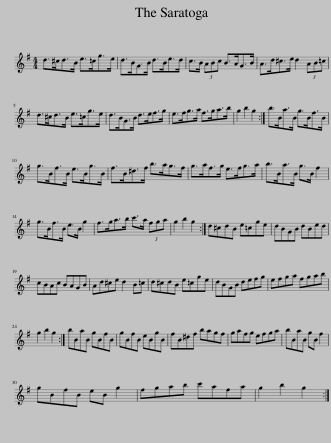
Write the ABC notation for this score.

X:1
L:1/8
M:4/4
I:linebreak $
K:G
V:1 treble
V:1
 d>^cd>B e>=cg>e | d>BG>B d>Be>d | c>B (3ABc B>AG>B | A>d^c>e d2 (3AB=c |$ d>^cd>B e>=cg>e | %5
 d>BG>B d>ef>g | e>fg>a f>ga>b | g2 b2 g2 :| b>Ba>B g>Bf>B |$ g>Bf>B e>Bg>B | %10
 f>B^d>f b>ag>f | g>af>g e>fg>a | b>Ba>B g>B f2 |$ g>Bf>B e>B g2 | f>ga>b c'>a (3fga | %15
 g2 b2 g2 :| d^cdB e=cge | dBGB dBed |$ cBAc BAGB | Ad^ce d2 B=c | %20
 d^cdB e=cge | dBGB defg | efga fgab |$ g2 b2 g2 :| bBaB gBfB | %25
 gBfB eBgB | fB^df bagf | gafg efga | bBaB gB f2 |$ gBfB eB g2 | %30
 fgab c'afa | g2 b2 g2 :| %32
